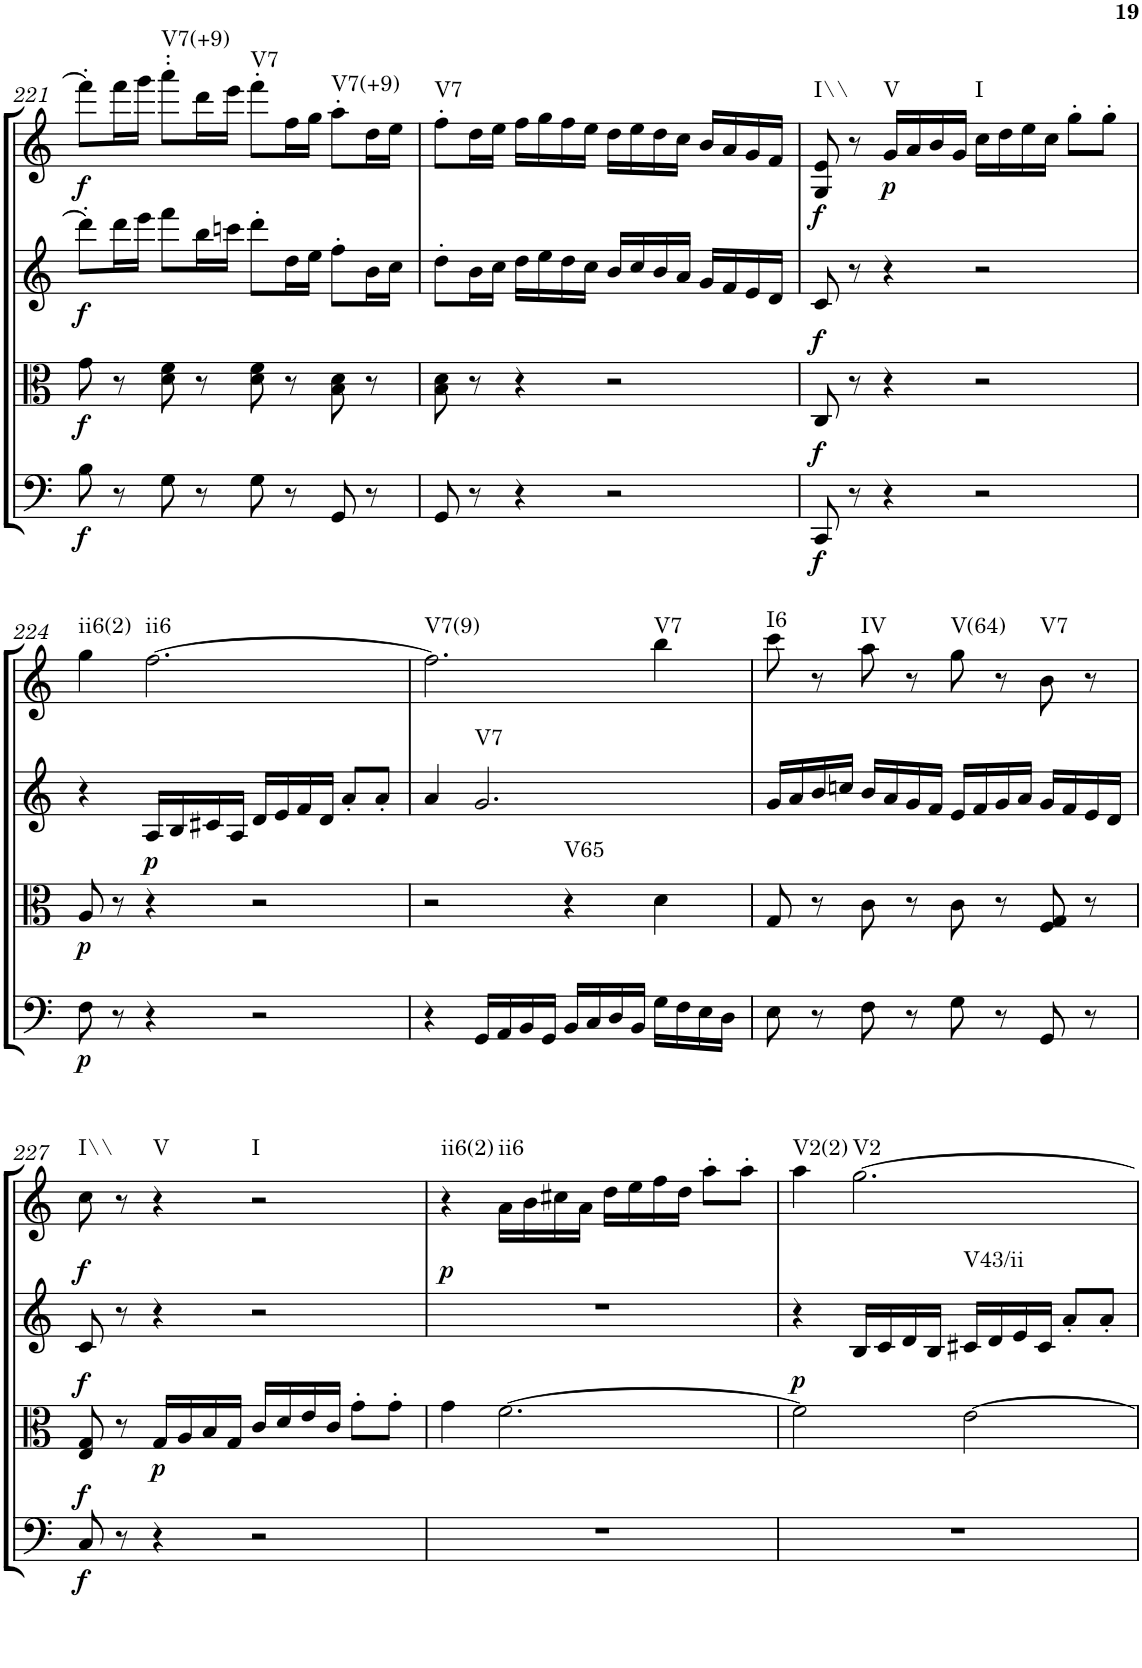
**kern	**dynam	**kern	**dynam	**harte	**kern	**dynam	**harte	**kern	**dynam	**harte
*part4	*part4	*part3	*part3	*part3	*part2	*part2	*part2	*part1	*part1	*part1
*staff4	*staff4	*staff3	*staff3	*	*staff2	*staff2	*	*staff1	*staff1	*
*I"Cello	*	*I"Viola	*	*	*I"2nd Violin	*	*	*I"1st Violin	*	*
*	*	*I'Vla	*	*	*I'Vln	*	*	*I'Vln	*	*
!!LO:PB:g=z
*clefF4	*	*clefC3	*	*	*clefG2	*	*	*clefG2	*	*
*k[]	*	*k[]	*	*	*k[]	*	*	*k[]	*	*
*M4/4	*	*M4/4	*	*	*M4/4	*	*	*M4/4	*	*
*met(c)	*	*met(c)	*	*	*met(c)	*	*	*met(c)	*	*
=221	=221	=221	=221	=221	=221	=221	=221	=221	=221	=221
!	!LO:DY:b	!	!LO:DY:b	!	!	!LO:DY:b	!	!	!LO:DY:b	!
8B\	f	8g\	f	.	8ddd'\L]	f	.	8fff'\L]	f	.
8r	.	8r	.	.	16ddd\L	.	.	16fff\L	.	.
.	.	.	.	.	16eee\JJ	.	.	16ggg\JJ	.	.
!	!	!	!	!	!	!	!	!	!	!LO:H:kt=V7(+9)
8G\	.	8d\ 8f\	.	.	8fff\L	.	.	8aaa''\L	.	N
8r	.	8r	.	.	16bb\L	.	.	16ddd\L	.	.
.	.	.	.	.	16cccn\JJ	.	.	16eee\JJ	.	.
!	!	!	!	!	!	!	!	!	!	!LO:H:kt=V7
8G\	.	8d\ 8f\	.	.	8ddd'\L	.	.	8fff'\L	.	N
8r	.	8r	.	.	16dd\L	.	.	16ff\L	.	.
.	.	.	.	.	16ee\JJ	.	.	16gg\JJ	.	.
!	!	!	!	!	!	!	!	!	!	!LO:H:kt=V7(+9)
8GG/	.	8B\ 8d\	.	.	8ff'\L	.	.	8aa'\L	.	N
8r	.	8r	.	.	16b\L	.	.	16dd\L	.	.
.	.	.	.	.	16cc\JJ	.	.	16ee\JJ	.	.
=222	=222	=222	=222	=222	=222	=222	=222	=222	=222	=222
!	!	!	!	!	!	!	!	!	!	!LO:H:kt=V7
8GG/	.	8B\ 8d\	.	.	8dd'\L	.	.	8ff'\L	.	N
8r	.	8r	.	.	16b\L	.	.	16dd\L	.	.
.	.	.	.	.	16cc\JJ	.	.	16ee\JJ	.	.
4r	.	4r	.	.	16dd\LL	.	.	16ff\LL	.	.
.	.	.	.	.	16ee\	.	.	16gg\	.	.
.	.	.	.	.	16dd\	.	.	16ff\	.	.
.	.	.	.	.	16cc\JJ	.	.	16ee\JJ	.	.
2r	.	2r	.	.	16b/LL	.	.	16dd\LL	.	.
.	.	.	.	.	16cc/	.	.	16ee\	.	.
.	.	.	.	.	16b/	.	.	16dd\	.	.
.	.	.	.	.	16a/JJ	.	.	16cc\JJ	.	.
.	.	.	.	.	16g/LL	.	.	16b/LL	.	.
.	.	.	.	.	16f/	.	.	16a/	.	.
.	.	.	.	.	16e/	.	.	16g/	.	.
.	.	.	.	.	16d/JJ	.	.	16f/JJ	.	.
=223	=223	=223	=223	=223	=223	=223	=223	=223	=223	=223
!	!LO:DY:b	!	!	!	!	!	!	!	!	!
!	!LO:DY:n=1:a	!	!LO:DY:a	!	!	!	!	!	!LO:DY:b	!LO:H:kt=I\\
8CC/	f f	8C/	f	.	8c/	.	.	8G/ 8e/	f	N
8r	.	8r	.	.	8r	.	.	8r	.	.
!	!	!	!	!	!	!	!	!	!LO:DY:b	!LO:H:kt=V
4r	.	4r	.	.	4r	.	.	16g/LL	p	N
.	.	.	.	.	.	.	.	16a/	.	.
.	.	.	.	.	.	.	.	16b/	.	.
.	.	.	.	.	.	.	.	16g/JJ	.	.
!	!	!	!	!	!	!	!	!	!	!LO:H:kt=I
2r	.	2r	.	.	2r	.	.	16cc\LL	.	N
.	.	.	.	.	.	.	.	16dd\	.	.
.	.	.	.	.	.	.	.	16ee\	.	.
.	.	.	.	.	.	.	.	16cc\JJ	.	.
.	.	.	.	.	.	.	.	8gg'\L	.	.
.	.	.	.	.	.	.	.	8gg'\J	.	.
!!LO:LB:g=z
=224	=224	=224	=224	=224	=224	=224	=224	=224	=224	=224
!	!LO:DY:b	!	!LO:DY:b	!	!	!	!	!	!	!LO:H:kt=ii6(2)
8F\	p	8A/	p	.	4r	.	.	4gg\	.	N
8r	.	8r	.	.	.	.	.	.	.	.
!	!	!	!LO:DY:a	!	!	!	!	!	!	!LO:H:kt=ii6
4r	.	4r	p	.	16A/LL	.	.	[2.ff\	.	N
.	.	.	.	.	16B/	.	.	.	.	.
.	.	.	.	.	16c#X/	.	.	.	.	.
.	.	.	.	.	16A/JJ	.	.	.	.	.
2r	.	2r	.	.	16d/LL	.	.	.	.	.
.	.	.	.	.	16e/	.	.	.	.	.
.	.	.	.	.	16f/	.	.	.	.	.
.	.	.	.	.	16d/JJ	.	.	.	.	.
.	.	.	.	.	8a'/L	.	.	.	.	.
.	.	.	.	.	8a'/J	.	.	.	.	.
=225	=225	=225	=225	=225	=225	=225	=225	=225	=225	=225
!	!	!	!	!	!	!	!	!	!	!LO:H:kt=V7(9)
4r	.	2r	.	.	4a/	.	.	2.ff\]	.	N
!	!	!	!	!	!	!	!LO:H:kt=V7	!	!	!
16GG/LL	.	.	.	.	2.g/	.	N	.	.	.
16AA/	.	.	.	.	.	.	.	.	.	.
16BB/	.	.	.	.	.	.	.	.	.	.
16GG/JJ	.	.	.	.	.	.	.	.	.	.
!	!	!	!	!LO:H:kt=V65	!	!	!	!	!	!
16BB/LL	.	4r	.	N	.	.	.	.	.	.
16C/	.	.	.	.	.	.	.	.	.	.
16D/	.	.	.	.	.	.	.	.	.	.
16BB/JJ	.	.	.	.	.	.	.	.	.	.
!	!	!	!	!	!	!	!	!	!	!LO:H:kt=V7
16G\LL	.	4d\	.	.	.	.	.	4bb\	.	N
16F\	.	.	.	.	.	.	.	.	.	.
16E\	.	.	.	.	.	.	.	.	.	.
16D\JJ	.	.	.	.	.	.	.	.	.	.
=226	=226	=226	=226	=226	=226	=226	=226	=226	=226	=226
!	!	!	!	!	!	!	!	!	!	!LO:H:kt=I6
8E\	.	8G/	.	.	16g/LL	.	.	8ccc\	.	N
.	.	.	.	.	16a/	.	.	.	.	.
8r	.	8r	.	.	16b/	.	.	8r	.	.
.	.	.	.	.	16ccn/JJ	.	.	.	.	.
!	!	!	!	!	!	!	!	!	!	!LO:H:kt=IV
8F\	.	8c\	.	.	16b/LL	.	.	8aa\	.	N
.	.	.	.	.	16a/	.	.	.	.	.
8r	.	8r	.	.	16g/	.	.	8r	.	.
.	.	.	.	.	16f/JJ	.	.	.	.	.
!	!	!	!	!	!	!	!	!	!	!LO:H:kt=V(64)
8G\	.	8c\	.	.	16e/LL	.	.	8gg\	.	N
.	.	.	.	.	16f/	.	.	.	.	.
8r	.	8r	.	.	16g/	.	.	8r	.	.
.	.	.	.	.	16a/JJ	.	.	.	.	.
!	!	!	!	!	!	!	!	!	!	!LO:H:kt=V7
8GG/	.	8F/ 8G/	.	.	16g/LL	.	.	8b\	.	N
.	.	.	.	.	16f/	.	.	.	.	.
8r	.	8r	.	.	16e/	.	.	8r	.	.
.	.	.	.	.	16d/JJ	.	.	.	.	.
!!LO:LB:g=z
=227	=227	=227	=227	=227	=227	=227	=227	=227	=227	=227
!	!LO:DY:b	!	!	!	!	!	!	!	!	!
!	!LO:DY:n=1:a	!	!LO:DY:a	!	!	!LO:DY:a	!	!	!	!LO:H:kt=I\\
8C/	f f	8E/ 8G/	f	.	8c/	f	.	8cc\	.	N
8r	.	8r	.	.	8r	.	.	8r	.	.
!	!	!	!LO:DY:b	!	!	!	!	!	!	!LO:H:kt=V
4r	.	16G/LL	p	.	4r	.	.	4r	.	N
.	.	16A/	.	.	.	.	.	.	.	.
.	.	16B/	.	.	.	.	.	.	.	.
.	.	16G/JJ	.	.	.	.	.	.	.	.
!	!	!	!	!	!	!	!	!	!	!LO:H:kt=I
2r	.	16c/LL	.	.	2r	.	.	2r	.	N
.	.	16d/	.	.	.	.	.	.	.	.
.	.	16e/	.	.	.	.	.	.	.	.
.	.	16c/JJ	.	.	.	.	.	.	.	.
.	.	8g'\L	.	.	.	.	.	.	.	.
.	.	8g'\J	.	.	.	.	.	.	.	.
=228	=228	=228	=228	=228	=228	=228	=228	=228	=228	=228
!	!	!	!	!	!	!LO:DY:a	!	!	!	!LO:H:kt=ii6(2)
1r	.	4g\	.	.	1r	p	.	4r	.	N
!	!	!	!	!	!	!	!	!	!	!LO:H:kt=ii6
.	.	[2.f\	.	.	.	.	.	16a\LL	.	N
.	.	.	.	.	.	.	.	16b\	.	.
.	.	.	.	.	.	.	.	16cc#X\	.	.
.	.	.	.	.	.	.	.	16a\JJ	.	.
.	.	.	.	.	.	.	.	16dd\LL	.	.
.	.	.	.	.	.	.	.	16ee\	.	.
.	.	.	.	.	.	.	.	16ff\	.	.
.	.	.	.	.	.	.	.	16dd\JJ	.	.
.	.	.	.	.	.	.	.	8aa'\L	.	.
.	.	.	.	.	.	.	.	8aa'\J	.	.
=229	=229	=229	=229	=229	=229	=229	=229	=229	=229	=229
!	!	!	!LO:DY:a	!	!	!	!	!	!	!LO:H:kt=V2(2)
1r	.	2f\]	p	.	4r	.	.	4aa\	.	N
!	!	!	!	!	!	!	!	!	!	!LO:H:kt=V2
.	.	.	.	.	16B/LL	.	.	[2.gg\	.	N
.	.	.	.	.	16c/	.	.	.	.	.
.	.	.	.	.	16d/	.	.	.	.	.
.	.	.	.	.	16B/JJ	.	.	.	.	.
!	!	!	!	!	!	!	!LO:H:kt=V43/ii	!	!	!
.	.	[2e\	.	.	16c#X/LL	.	N	.	.	.
.	.	.	.	.	16d/	.	.	.	.	.
.	.	.	.	.	16e/	.	.	.	.	.
.	.	.	.	.	16c#/JJ	.	.	.	.	.
.	.	.	.	.	8a'/L	.	.	.	.	.
.	.	.	.	.	8a'/J	.	.	.	.	.
=	=	=	=	=	=	=	=	=	=	=
*-	*-	*-	*-	*-	*-	*-	*-	*-	*-	*-
